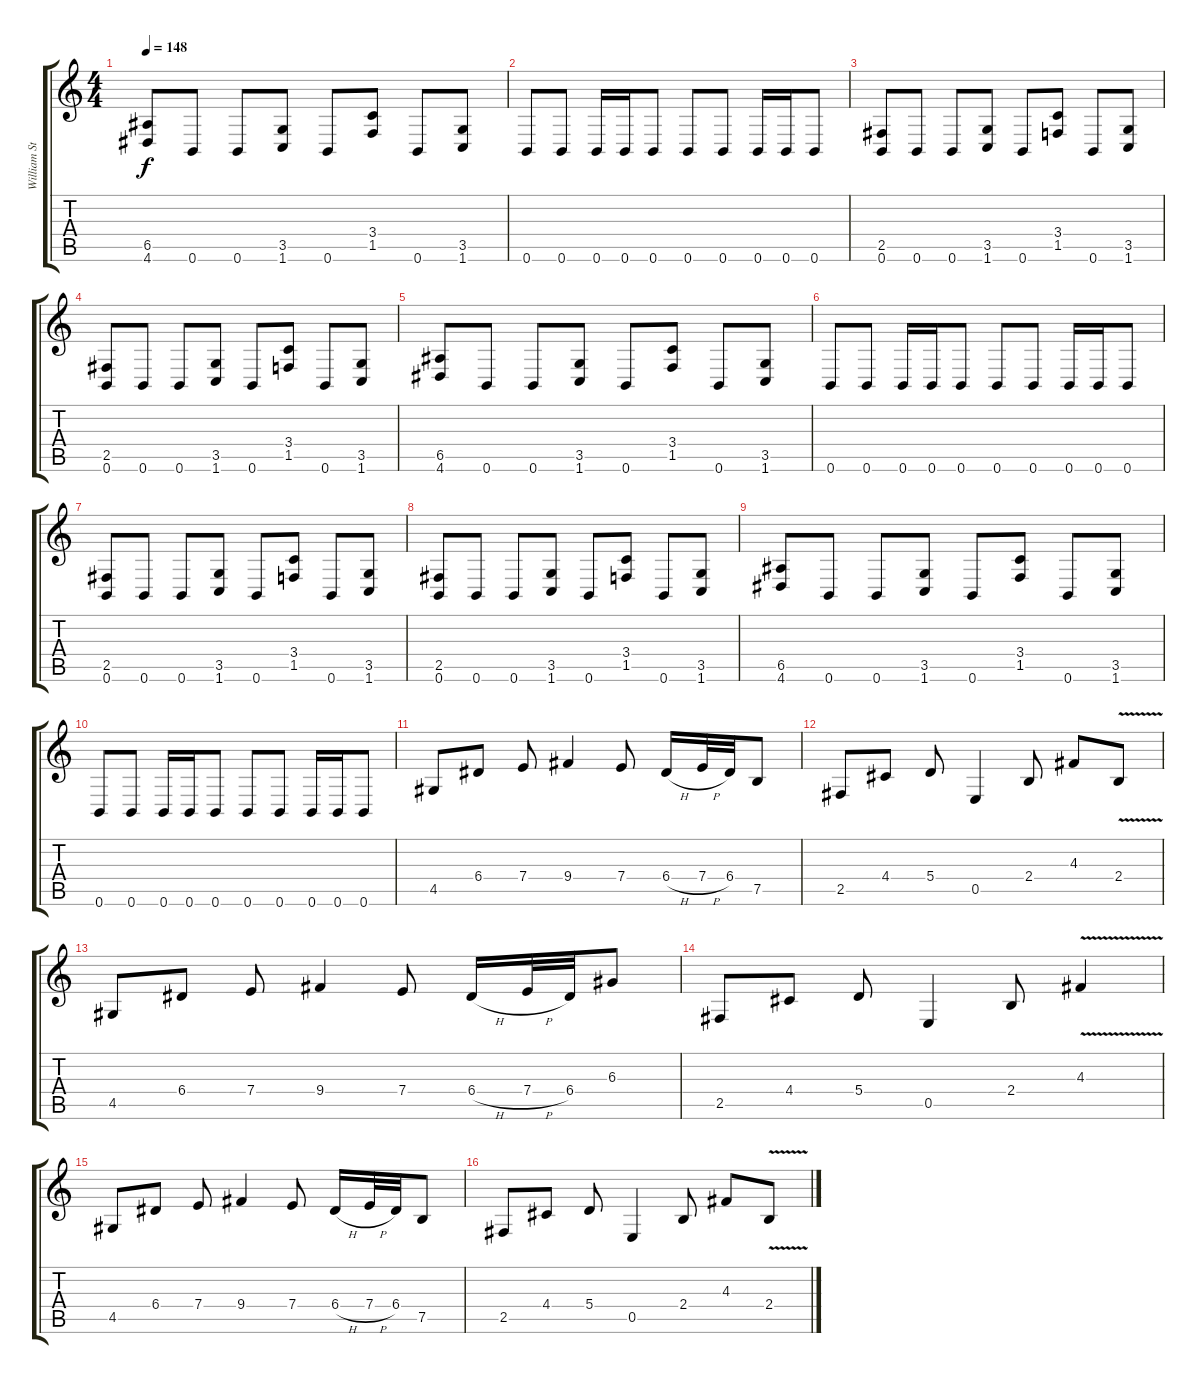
\track ("William Steer" "William St") {instrument overdrivenguitar}
\staff {score tabs}
\tuning (B3 Gb3 D3 A2 E2 B1) {hide}
\ts (4 4)
\tempo 148
\clef g2
\ks c
(6.5 4.6).8{dy f} 0.6.8 0.6.8 (3.5 1.6).8 0.6.8 (3.4 1.5).8 0.6.8 (3.5 1.6).8 |
0.6.8 0.6.8 0.6.16 0.6.16 0.6.8 0.6.8 0.6.8 0.6.16 0.6.16 0.6.8 |
(2.5 0.6).8 0.6.8 0.6.8 (3.5 1.6).8 0.6.8 (3.4 1.5).8 0.6.8 (3.5 1.6).8 |
(2.5 0.6).8 0.6.8 0.6.8 (3.5 1.6).8 0.6.8 (3.4 1.5).8 0.6.8 (3.5 1.6).8 |
(6.5 4.6).8 0.6.8 0.6.8 (3.5 1.6).8 0.6.8 (3.4 1.5).8 0.6.8 (3.5 1.6).8 |
0.6.8 0.6.8 0.6.16 0.6.16 0.6.8 0.6.8 0.6.8 0.6.16 0.6.16 0.6.8 |
(2.5 0.6).8 0.6.8 0.6.8 (3.5 1.6).8 0.6.8 (3.4 1.5).8 0.6.8 (3.5 1.6).8 |
(2.5 0.6).8 0.6.8 0.6.8 (3.5 1.6).8 0.6.8 (3.4 1.5).8 0.6.8 (3.5 1.6).8 |
(6.5 4.6).8 0.6.8 0.6.8 (3.5 1.6).8 0.6.8 (3.4 1.5).8 0.6.8 (3.5 1.6).8 |
0.6.8 0.6.8 0.6.16 0.6.16 0.6.8 0.6.8 0.6.8 0.6.16 0.6.16 0.6.8 |
4.5.8 6.4.8 7.4.8 9.4.4 7.4.8 6.4{h}.16 7.4{h}.32 6.4.32 7.5.8 |
2.5.8 4.4.8 5.4.8 0.5.4 2.4.8 4.3.8 2.4{v}.8 |
4.5.8 6.4.8 7.4.8 9.4.4 7.4.8 6.4{h}.16 7.4{h}.32 6.4.32 6.3.8 |
2.5.8 4.4.8 5.4.8 0.5.4 2.4.8 4.3{v}.4 |
4.5.8 6.4.8 7.4.8 9.4.4 7.4.8 6.4{h}.16 7.4{h}.32 6.4.32 7.5.8 |
2.5.8 4.4.8 5.4.8 0.5.4 2.4.8 4.3.8 2.4{v}.8
